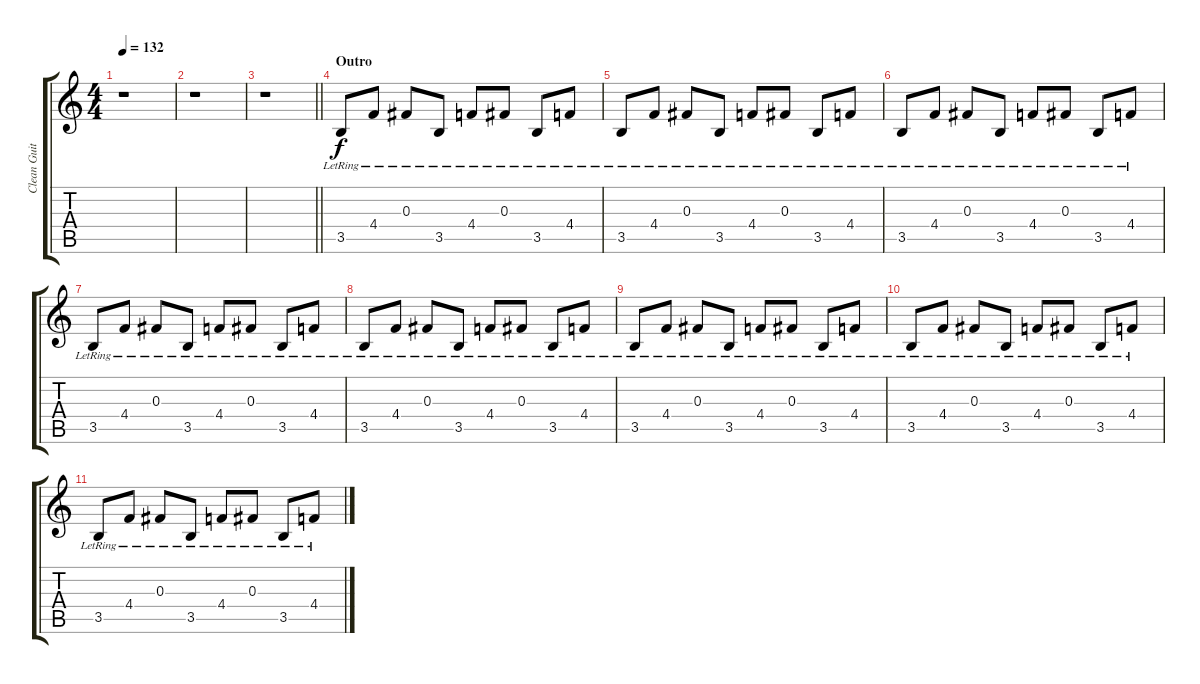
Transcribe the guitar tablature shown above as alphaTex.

\track ("Clean Guitar" "Clean Guit") {instrument electricguitarclean}
\staff {score tabs}
\tuning (Eb4 Bb3 Gb3 Db3 Ab2 Eb2) {hide}
\ts (4 4)
\tempo 132
\clef g2
\ks c
r.1{dy f} |
r.1 |
\barLineRight lightlight
r.1 |
\section ("" "Outro")
3.5{lr}.8 4.4{lr}.8 0.3{lr}.8 3.5{lr}.8 4.4{lr}.8 0.3{lr}.8 3.5{lr}.8 4.4{lr}.8 |
3.5{lr}.8 4.4{lr}.8 0.3{lr}.8 3.5{lr}.8 4.4{lr}.8 0.3{lr}.8 3.5{lr}.8 4.4{lr}.8 |
3.5{lr}.8 4.4{lr}.8 0.3{lr}.8 3.5{lr}.8 4.4{lr}.8 0.3{lr}.8 3.5{lr}.8 4.4{lr}.8 |
3.5{lr}.8 4.4{lr}.8 0.3{lr}.8 3.5{lr}.8 4.4{lr}.8 0.3{lr}.8 3.5{lr}.8 4.4{lr}.8 |
3.5{lr}.8 4.4{lr}.8 0.3{lr}.8 3.5{lr}.8 4.4{lr}.8 0.3{lr}.8 3.5{lr}.8 4.4{lr}.8 |
3.5{lr}.8 4.4{lr}.8 0.3{lr}.8 3.5{lr}.8 4.4{lr}.8 0.3{lr}.8 3.5{lr}.8 4.4{lr}.8 |
3.5{lr}.8 4.4{lr}.8 0.3{lr}.8 3.5{lr}.8 4.4{lr}.8 0.3{lr}.8 3.5{lr}.8 4.4{lr}.8 |
3.5{lr}.8 4.4{lr}.8 0.3{lr}.8 3.5{lr}.8 4.4{lr}.8 0.3{lr}.8 3.5{lr}.8 4.4{lr}.8
